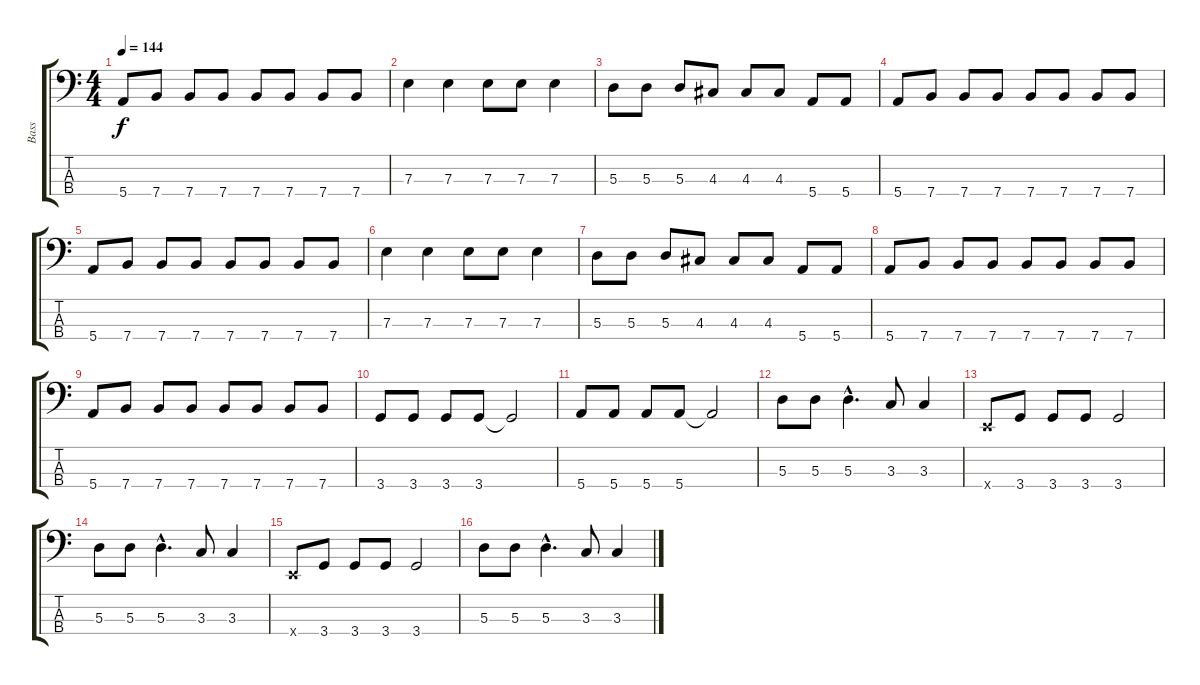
\track ("Bass" "Bass") {instrument electricbasspick}
\staff {score tabs}
\tuning (G2 D2 A1 E1) {hide}
\ts (4 4)
\tempo 144
\clef f4
\ks c
5.4.8{dy f} 7.4.8 7.4.8 7.4.8 7.4.8 7.4.8 7.4.8 7.4.8 |
7.3.4 7.3.4 7.3.8 7.3.8 7.3.4 |
5.3.8 5.3.8 5.3.8 4.3.8 4.3.8 4.3.8 5.4.8 5.4.8 |
5.4.8 7.4.8 7.4.8 7.4.8 7.4.8 7.4.8 7.4.8 7.4.8 |
5.4.8 7.4.8 7.4.8 7.4.8 7.4.8 7.4.8 7.4.8 7.4.8 |
7.3.4 7.3.4 7.3.8 7.3.8 7.3.4 |
5.3.8 5.3.8 5.3.8 4.3.8 4.3.8 4.3.8 5.4.8 5.4.8 |
5.4.8 7.4.8 7.4.8 7.4.8 7.4.8 7.4.8 7.4.8 7.4.8 |
5.4.8 7.4.8 7.4.8 7.4.8 7.4.8 7.4.8 7.4.8 7.4.8 |
3.4.8 3.4.8 3.4.8 3.4.8 3.4{t}.2 |
5.4.8 5.4.8 5.4.8 5.4.8 5.4{t}.2 |
5.3.8 5.3.8 5.3{hac}.4{d} 3.3.8 3.3.4 |
0.4{x}.8 3.4.8 3.4.8 3.4.8 3.4.2 |
5.3.8 5.3.8 5.3{hac}.4{d} 3.3.8 3.3.4 |
0.4{x}.8 3.4.8 3.4.8 3.4.8 3.4.2 |
5.3.8 5.3.8 5.3{hac}.4{d} 3.3.8 3.3.4
